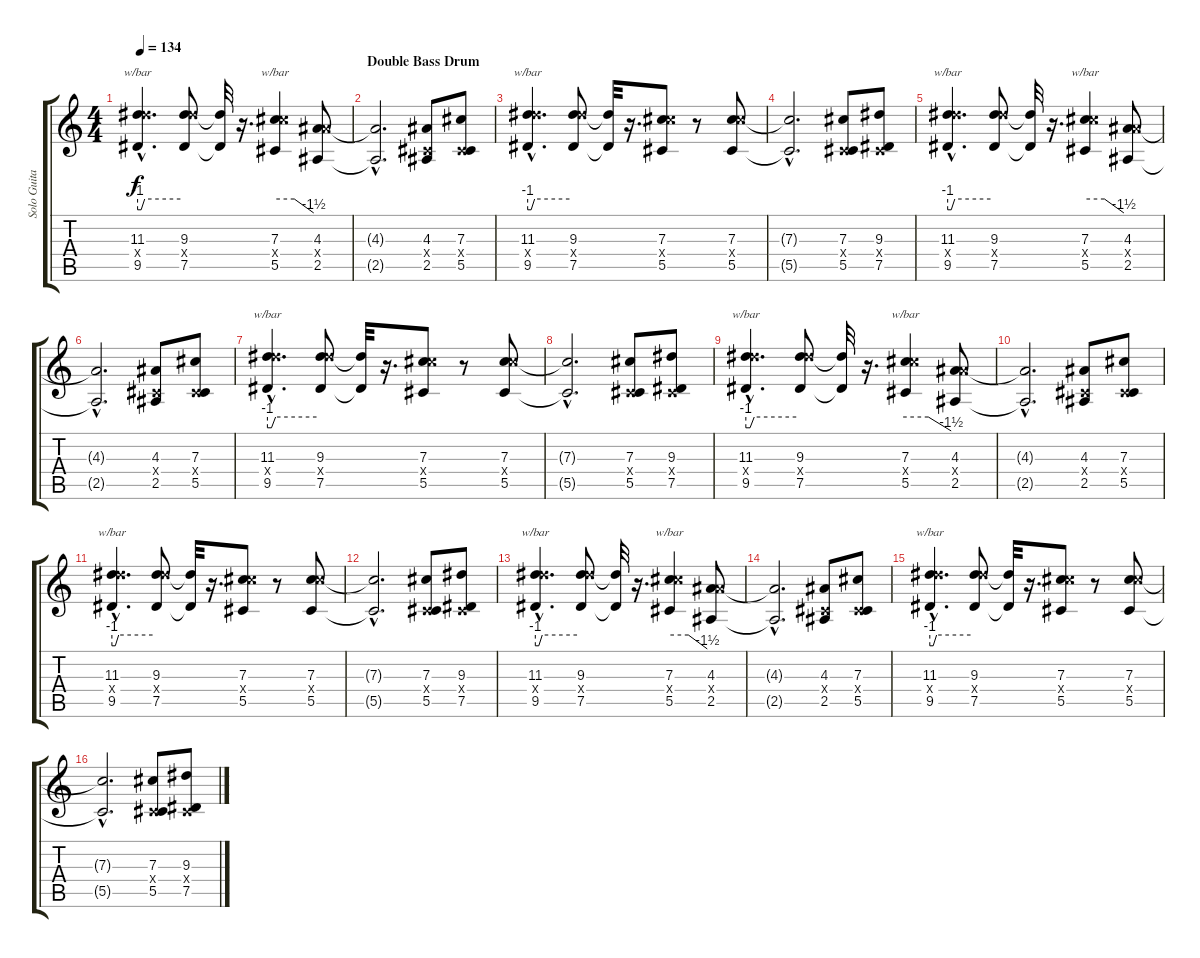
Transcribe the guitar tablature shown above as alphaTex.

\track ("Solo Guitar" "Solo Guita") {instrument distortionguitar}
\staff {score tabs}
\tuning (Eb4 Bb3 Gb3 Db3 Ab2 Eb2) {hide}
\ts (4 4)
\tempo 134
\clef g2
\ks c
(11.3{hac} 16.4{hac x} 9.5{hac}).4{d tbe (custom default 0 -4 5 -4 10 0 60 0) dy f} (9.3 14.4{x} 7.5).8 (9.3{t} 7.5{t}).32 r.16{d} (7.3 12.4{x} 5.5).4{tbe (custom default 0 0 30 0 60 -6)} (4.3 9.4{x} 2.5).8 |
\section ("" "Double Bass Drum")
(4.3{hac t} 2.5{hac t}).2{d} (4.3 0.4{x} 2.5).8 (7.3 0.4{x} 5.5).8 |
(11.3{hac} 16.4{hac x} 9.5{hac}).4{d tbe (custom default 0 -4 5 -4 10 0 60 0)} (9.3 14.4{x} 7.5).8 (9.3{t} 7.5{t}).32 r.16{d} (7.3 12.4{x} 5.5).8 r.8 (7.3 12.4{x} 5.5).8 |
(7.3{hac t} 5.5{hac t}).2{d} (7.3 0.4{x} 5.5).8 (9.3 0.4{x} 7.5).8 |
(11.3{hac} 16.4{hac x} 9.5{hac}).4{d tbe (custom default 0 -4 5 -4 10 0 60 0)} (9.3 14.4{x} 7.5).8 (9.3{t} 7.5{t}).32 r.16{d} (7.3 12.4{x} 5.5).4{tbe (custom default 0 0 30 0 60 -6)} (4.3 9.4{x} 2.5).8 |
(4.3{hac t} 2.5{hac t}).2{d} (4.3 0.4{x} 2.5).8 (7.3 0.4{x} 5.5).8 |
(11.3{hac} 16.4{hac x} 9.5{hac}).4{d tbe (custom default 0 -4 5 -4 10 0 60 0)} (9.3 14.4{x} 7.5).8 (9.3{t} 7.5{t}).32 r.16{d} (7.3 12.4{x} 5.5).8 r.8 (7.3 12.4{x} 5.5).8 |
(7.3{hac t} 5.5{hac t}).2{d} (7.3 0.4{x} 5.5).8 (9.3 0.4{x} 7.5).8 |
(11.3{hac} 16.4{hac x} 9.5{hac}).4{d tbe (custom default 0 -4 5 -4 10 0 60 0)} (9.3 14.4{x} 7.5).8 (9.3{t} 7.5{t}).32 r.16{d} (7.3 12.4{x} 5.5).4{tbe (custom default 0 0 30 0 60 -6)} (4.3 9.4{x} 2.5).8 |
(4.3{hac t} 2.5{hac t}).2{d} (4.3 0.4{x} 2.5).8 (7.3 0.4{x} 5.5).8 |
(11.3{hac} 16.4{hac x} 9.5{hac}).4{d tbe (custom default 0 -4 5 -4 10 0 60 0)} (9.3 14.4{x} 7.5).8 (9.3{t} 7.5{t}).32 r.16{d} (7.3 12.4{x} 5.5).8 r.8 (7.3 12.4{x} 5.5).8 |
(7.3{hac t} 5.5{hac t}).2{d} (7.3 0.4{x} 5.5).8 (9.3 0.4{x} 7.5).8 |
(11.3{hac} 16.4{hac x} 9.5{hac}).4{d tbe (custom default 0 -4 5 -4 10 0 60 0)} (9.3 14.4{x} 7.5).8 (9.3{t} 7.5{t}).32 r.16{d} (7.3 12.4{x} 5.5).4{tbe (custom default 0 0 30 0 60 -6)} (4.3 9.4{x} 2.5).8 |
(4.3{hac t} 2.5{hac t}).2{d} (4.3 0.4{x} 2.5).8 (7.3 0.4{x} 5.5).8 |
(11.3{hac} 16.4{hac x} 9.5{hac}).4{d tbe (custom default 0 -4 5 -4 10 0 60 0)} (9.3 14.4{x} 7.5).8 (9.3{t} 7.5{t}).32 r.16{d} (7.3 12.4{x} 5.5).8 r.8 (7.3 12.4{x} 5.5).8 |
(7.3{hac t} 5.5{hac t}).2{d} (7.3 0.4{x} 5.5).8 (9.3 0.4{x} 7.5).8
